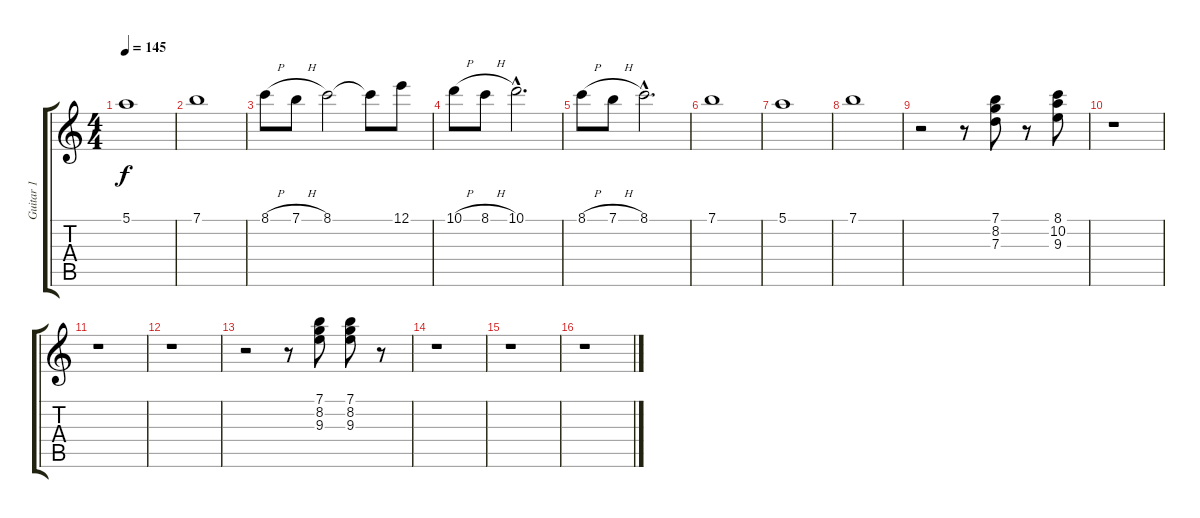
\track ("Guitar 1" "Guitar 1") {instrument distortionguitar}
\staff {score tabs}
\tuning (E4 B3 G3 D3 A2 E2) {hide}
\ts (4 4)
\tempo 145
\clef g2
\ks c
5.1.1{dy f} |
7.1.1 |
8.1{h}.8 7.1{h}.8 8.1.2 8.1{t}.8 12.1.8 |
10.1{h}.8 8.1{h}.8 10.1{hac}.2{d} |
8.1{h}.8 7.1{h}.8 8.1{hac}.2{d} |
7.1.1 |
5.1.1 |
7.1.1 |
r.2 r.8 (7.1 8.2 7.3).8 r.8 (8.1 10.2 9.3).8 |
r.1 |
r.1 |
r.1 |
r.2 r.8 (7.1 8.2 9.3).8 (7.1 8.2 9.3).8 r.8 |
r.1 |
r.1 |
r.1
